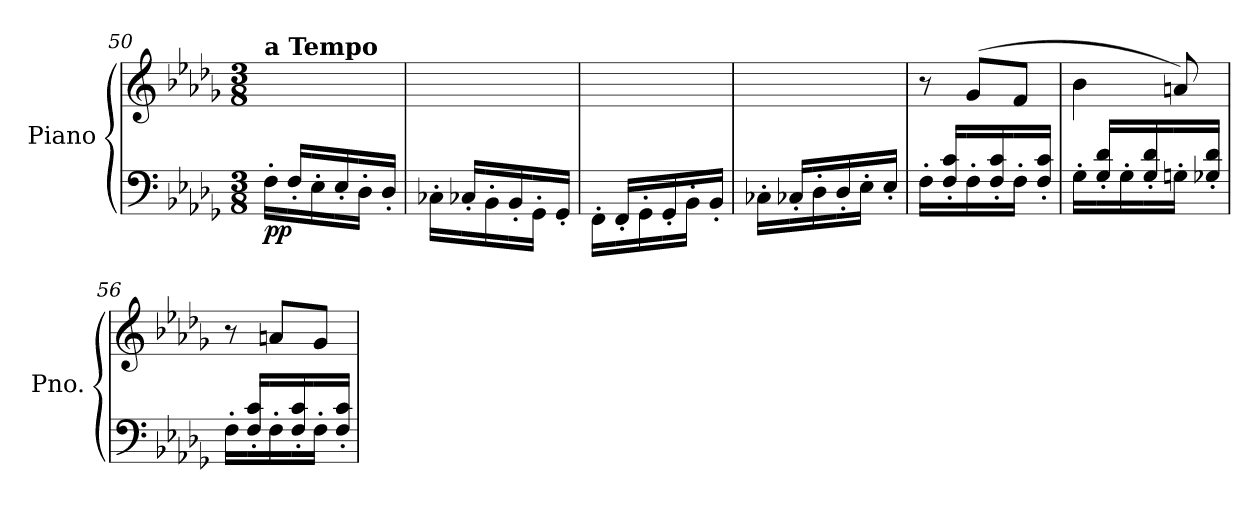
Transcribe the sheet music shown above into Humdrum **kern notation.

**kern	**kern	**dynam
*part1	*part1	*part1
*staff2	*staff1	*staff1/2
*I"Piano	*	*
*I'Pno.	*	*
*clefF4	*clefG2	*
*k[b-e-a-d-g-]	*k[b-e-a-d-g-]	*
*M3/8	*M3/8	*
=50	=50	=50
*^	*	*
!	!	!LO:TX:a:B:t=a Tempo	!
!	!	!	!LO:DY:b=2
16ryy	16F'<\LL	16ryy	pp
16F'>/LL	16ryy	16ryy	.
16ryy	16E-'<\	16ryy	.
16E-'>/	16ryy	16ryy	.
16ryy	16D-'<\JJ	16ryy	.
16D-'>/JJ	16ryy	16ryy	.
=51	=51	=51	=51
16ryy	16C-X'<\LL	16ryy	.
16C-X'>/LL	16ryy	16ryy	.
16ryy	16BB-'<\	16ryy	.
16BB-'>/	16ryy	16ryy	.
16ryy	16GG-'<\JJ	16ryy	.
16GG-'>/JJ	16ryy	16ryy	.
=52	=52	=52	=52
16ryy	16FF'<\LL	16ryy	.
16FF'>/LL	16ryy	16ryy	.
16ryy	16GG-'<\	16ryy	.
16GG-'>/	16ryy	16ryy	.
16ryy	16BB-'<\JJ	16ryy	.
16BB-'>/JJ	16ryy	16ryy	.
=53	=53	=53	=53
16ryy	16C-X'<\LL	16ryy	.
16C-X'>/LL	16ryy	16ryy	.
16ryy	16D-'<\	16ryy	.
16D-'>/	16ryy	16ryy	.
16ryy	16E-'<\JJ	16ryy	.
16E-'>/JJ	16ryy	16ryy	.
=54	=54	=54	=54
16ryy	16F'\LL	8r	.
16F/' 16c/'LL	16ryy	.	.
16ryy	16F'\	(>8g-/L	.
16F/' 16c/'	16ryy	.	.
16ryy	16F'\JJ	8f/J	.
16F/' 16c/'JJ	16ryy	.	.
=55	=55	=55	=55
16ryy	16G-'\LL	4b-\	.
16G-/' 16d-/'LL	16ryy	.	.
16ryy	16G-'\	.	.
16G-/' 16d-/'	16ryy	.	.
16ryy	16Gn'\JJ	8an/)	.
16G-X/' 16d-/'JJ	16ryy	.	.
=56	=56	=56	=56
16ryy	16F'\LL	8r	.
16F/' 16c/'LL	16ryy	.	.
16ryy	16F'\	8an/L	.
16F/' 16c/'	16ryy	.	.
16ryy	16F'\JJ	8g-/J	.
16F/' 16c/'JJ	16ryy	.	.
*v	*v	*	*
=	=	=
*-	*-	*-
